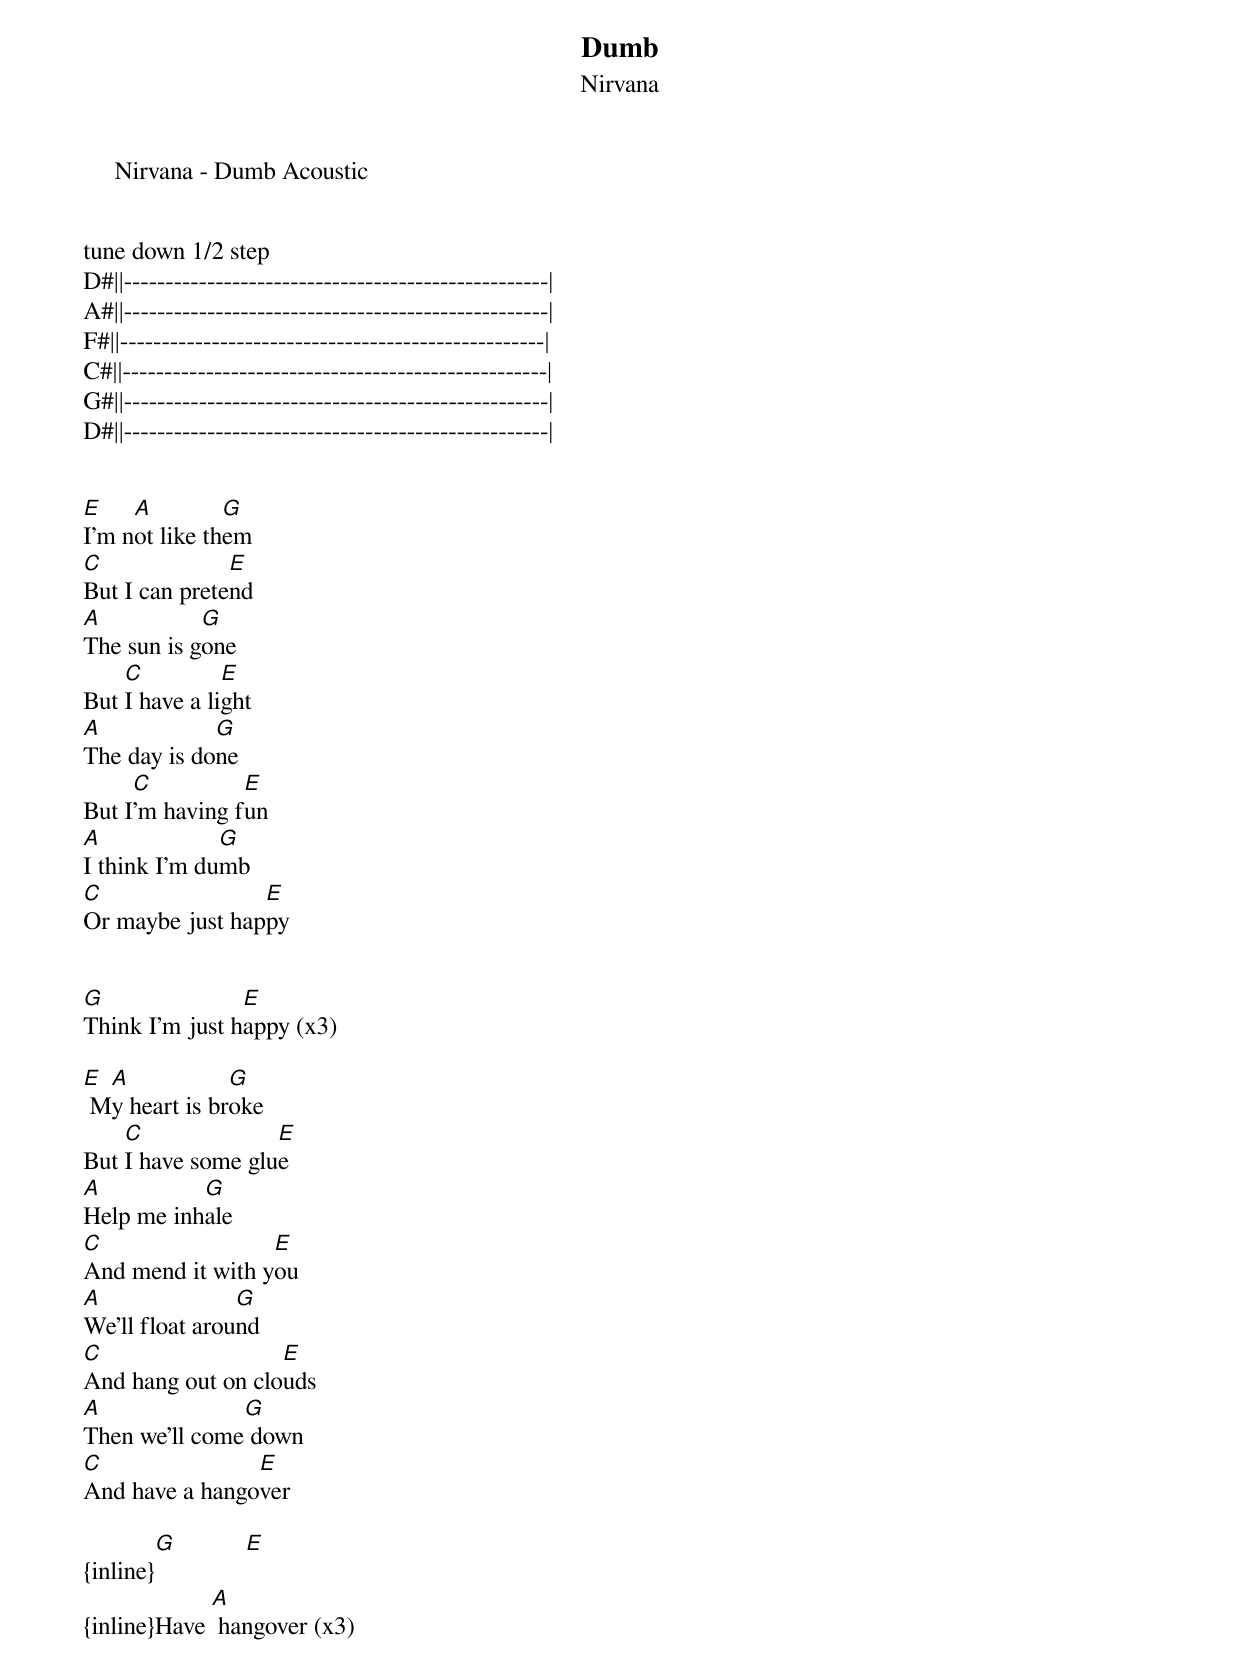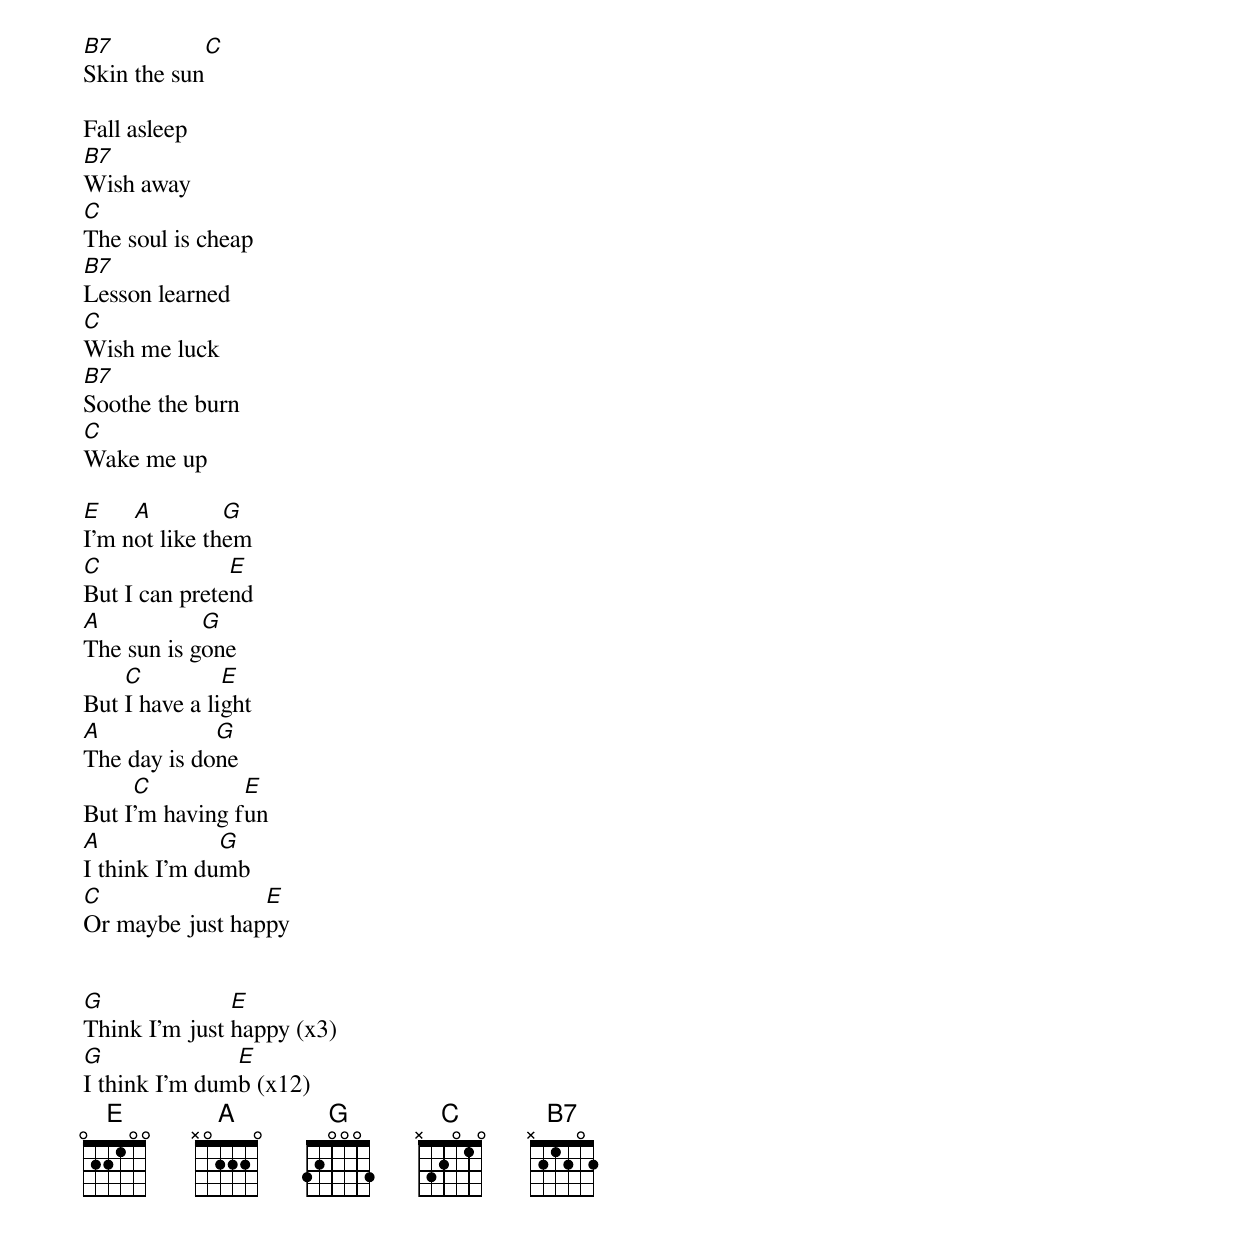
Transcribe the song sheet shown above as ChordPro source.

{t: Dumb}
{st: Nirvana}
     Nirvana - Dumb Acoustic


tune down 1/2 step
D#||---------------------------------------------------|
A#||---------------------------------------------------|
F#||---------------------------------------------------|
C#||---------------------------------------------------|
G#||---------------------------------------------------|
D#||---------------------------------------------------|


[E]I'm n[A]ot like th[G]em
[C]But I can prete[E]nd
[A]The sun is g[G]one
But [C]I have a li[E]ght
[A]The day is do[G]ne
But I[C]'m having f[E]un
[A]I think I'm du[G]mb
[C]Or maybe just hap[E]py


[G]Think I'm just h[E]appy (x3)

[E] M[A]y heart is br[G]oke
But [C]I have some glu[E]e
[A]Help me inh[G]ale
[C]And mend it with y[E]ou
[A]We'll float arou[G]nd
[C]And hang out on clo[E]uds
[A]Then we'll come[G] down
[C]And have a hango[E]ver

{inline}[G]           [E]
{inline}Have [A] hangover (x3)

[B7]Skin the sun[C]

Fall asleep
[B7]Wish away
[C]The soul is cheap
[B7]Lesson learned
[C]Wish me luck
[B7]Soothe the burn
[C]Wake me up

[E]I'm n[A]ot like th[G]em
[C]But I can prete[E]nd
[A]The sun is g[G]one
But [C]I have a li[E]ght
[A]The day is do[G]ne
But I[C]'m having f[E]un
[A]I think I'm du[G]mb
[C]Or maybe just hap[E]py


[G]Think I'm just [E]happy (x3)
[G]I think I'm dum[E]b (x12)
